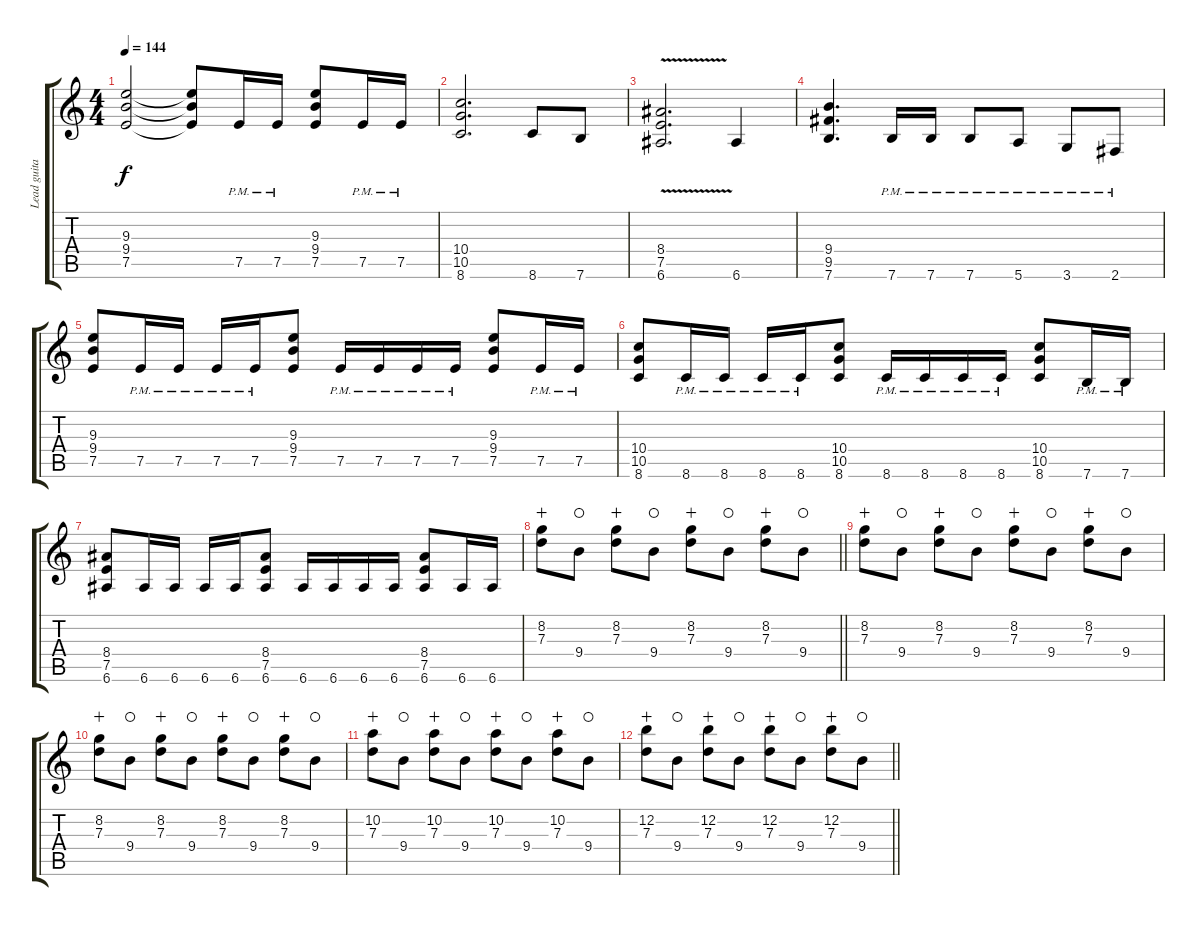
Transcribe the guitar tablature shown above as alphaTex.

\track ("Lead guitar (single coil)" "Lead guita") {instrument overdrivenguitar}
\staff {score tabs}
\tuning (E4 B3 G3 D3 A2 E2) {hide}
\ts (4 4)
\tempo 144
\clef g2
\ks c
(9.3 9.4 7.5).2{dy f} (9.3{t} 9.4{t} 7.5{t}).8 7.5{pm}.16 7.5{pm}.16 (9.3 9.4 7.5).8 7.5{pm}.16 7.5{pm}.16 |
(10.4 10.5 8.6).2{d} 8.6.8 7.6.8 |
(8.4 7.5 6.6{v}).2{d} 6.6.4 |
(9.4 9.5 7.6).4{d} 7.6{pm}.16 7.6{pm}.16 7.6{pm}.8 5.6{pm}.8 3.6{pm}.8 2.6{pm}.8 |
(9.3 9.4 7.5).8 7.5{pm}.16 7.5{pm}.16 7.5{pm}.16 7.5{pm}.16 (9.3 9.4 7.5).8 7.5{pm}.16 7.5{pm}.16 7.5{pm}.16 7.5{pm}.16 (9.3 9.4 7.5).8 7.5{pm}.16 7.5{pm}.16 |
(10.4 10.5 8.6).8 8.6{pm}.16 8.6{pm}.16 8.6{pm}.16 8.6{pm}.16 (10.4 10.5 8.6).8 8.6{pm}.16 8.6{pm}.16 8.6{pm}.16 8.6{pm}.16 (10.4 10.5 8.6).8 7.6{pm}.16 7.6{pm}.16 |
(8.4 7.5 6.6).8 6.6.16 6.6.16 6.6.16 6.6.16 (8.4 7.5 6.6).8 6.6.16 6.6.16 6.6.16 6.6.16 (8.4 7.5 6.6).8 6.6.16 6.6.16 |
\barLineRight lightlight
(8.2 7.3).8{wahc} 9.4.8{waho} (8.2 7.3).8{wahc} 9.4.8{waho} (8.2 7.3).8{wahc} 9.4.8{waho} (8.2 7.3).8{wahc} 9.4.8{waho} |
(8.2 7.3).8{wahc} 9.4.8{waho} (8.2 7.3).8{wahc} 9.4.8{waho} (8.2 7.3).8{wahc} 9.4.8{waho} (8.2 7.3).8{wahc} 9.4.8{waho} |
(8.2 7.3).8{wahc} 9.4.8{waho} (8.2 7.3).8{wahc} 9.4.8{waho} (8.2 7.3).8{wahc} 9.4.8{waho} (8.2 7.3).8{wahc} 9.4.8{waho} |
(10.2 7.3).8{wahc} 9.4.8{waho} (10.2 7.3).8{wahc} 9.4.8{waho} (10.2 7.3).8{wahc} 9.4.8{waho} (10.2 7.3).8{wahc} 9.4.8{waho} |
\barLineRight lightlight
(12.2 7.3).8{wahc} 9.4.8{waho} (12.2 7.3).8{wahc} 9.4.8{waho} (12.2 7.3).8{wahc} 9.4.8{waho} (12.2 7.3).8{wahc} 9.4.8{waho}
